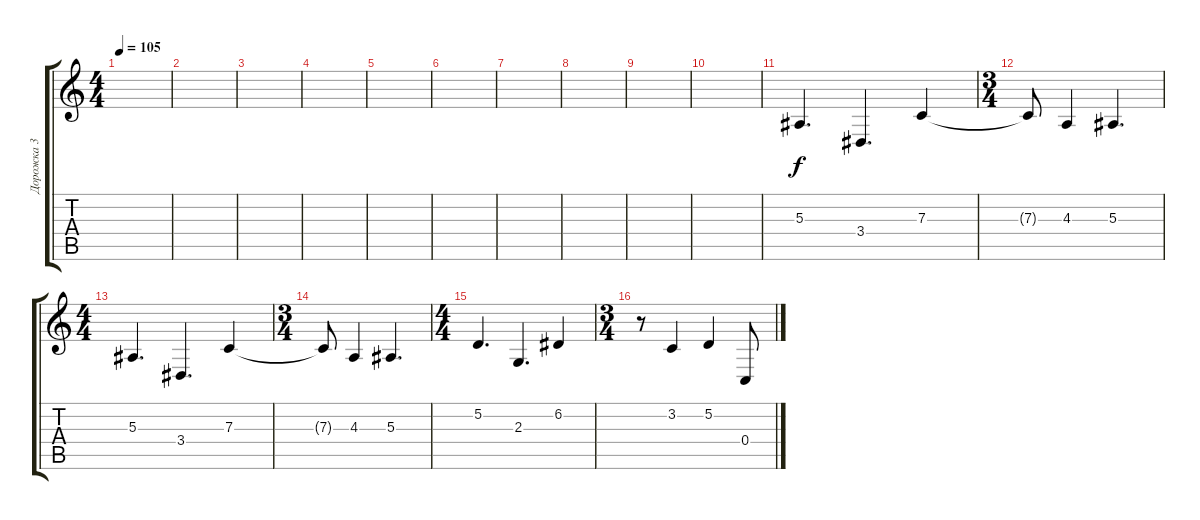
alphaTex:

\track ("Дорожка 3" "Дорожка 3") {instrument englishhorn}
\staff {score tabs}
\tuning (D4 A3 F3 C3 G2 D2) {hide}
\ts (4 4)
\tempo 105
\clef g2
\ks c
|
|
|
|
|
|
|
|
|
|
5.3.4{d} 3.4.4{d} 7.3.4 |
\ts (3 4)
7.3{t}.8 4.3.4 5.3.4{d} |
\ts (4 4)
5.3.4{d} 3.4.4{d} 7.3.4 |
\ts (3 4)
7.3{t}.8 4.3.4 5.3.4{d} |
\ts (4 4)
5.2.4{d} 2.3.4{d} 6.2.4 |
\ts (3 4)
r.8 3.2.4 5.2.4 0.4.8
